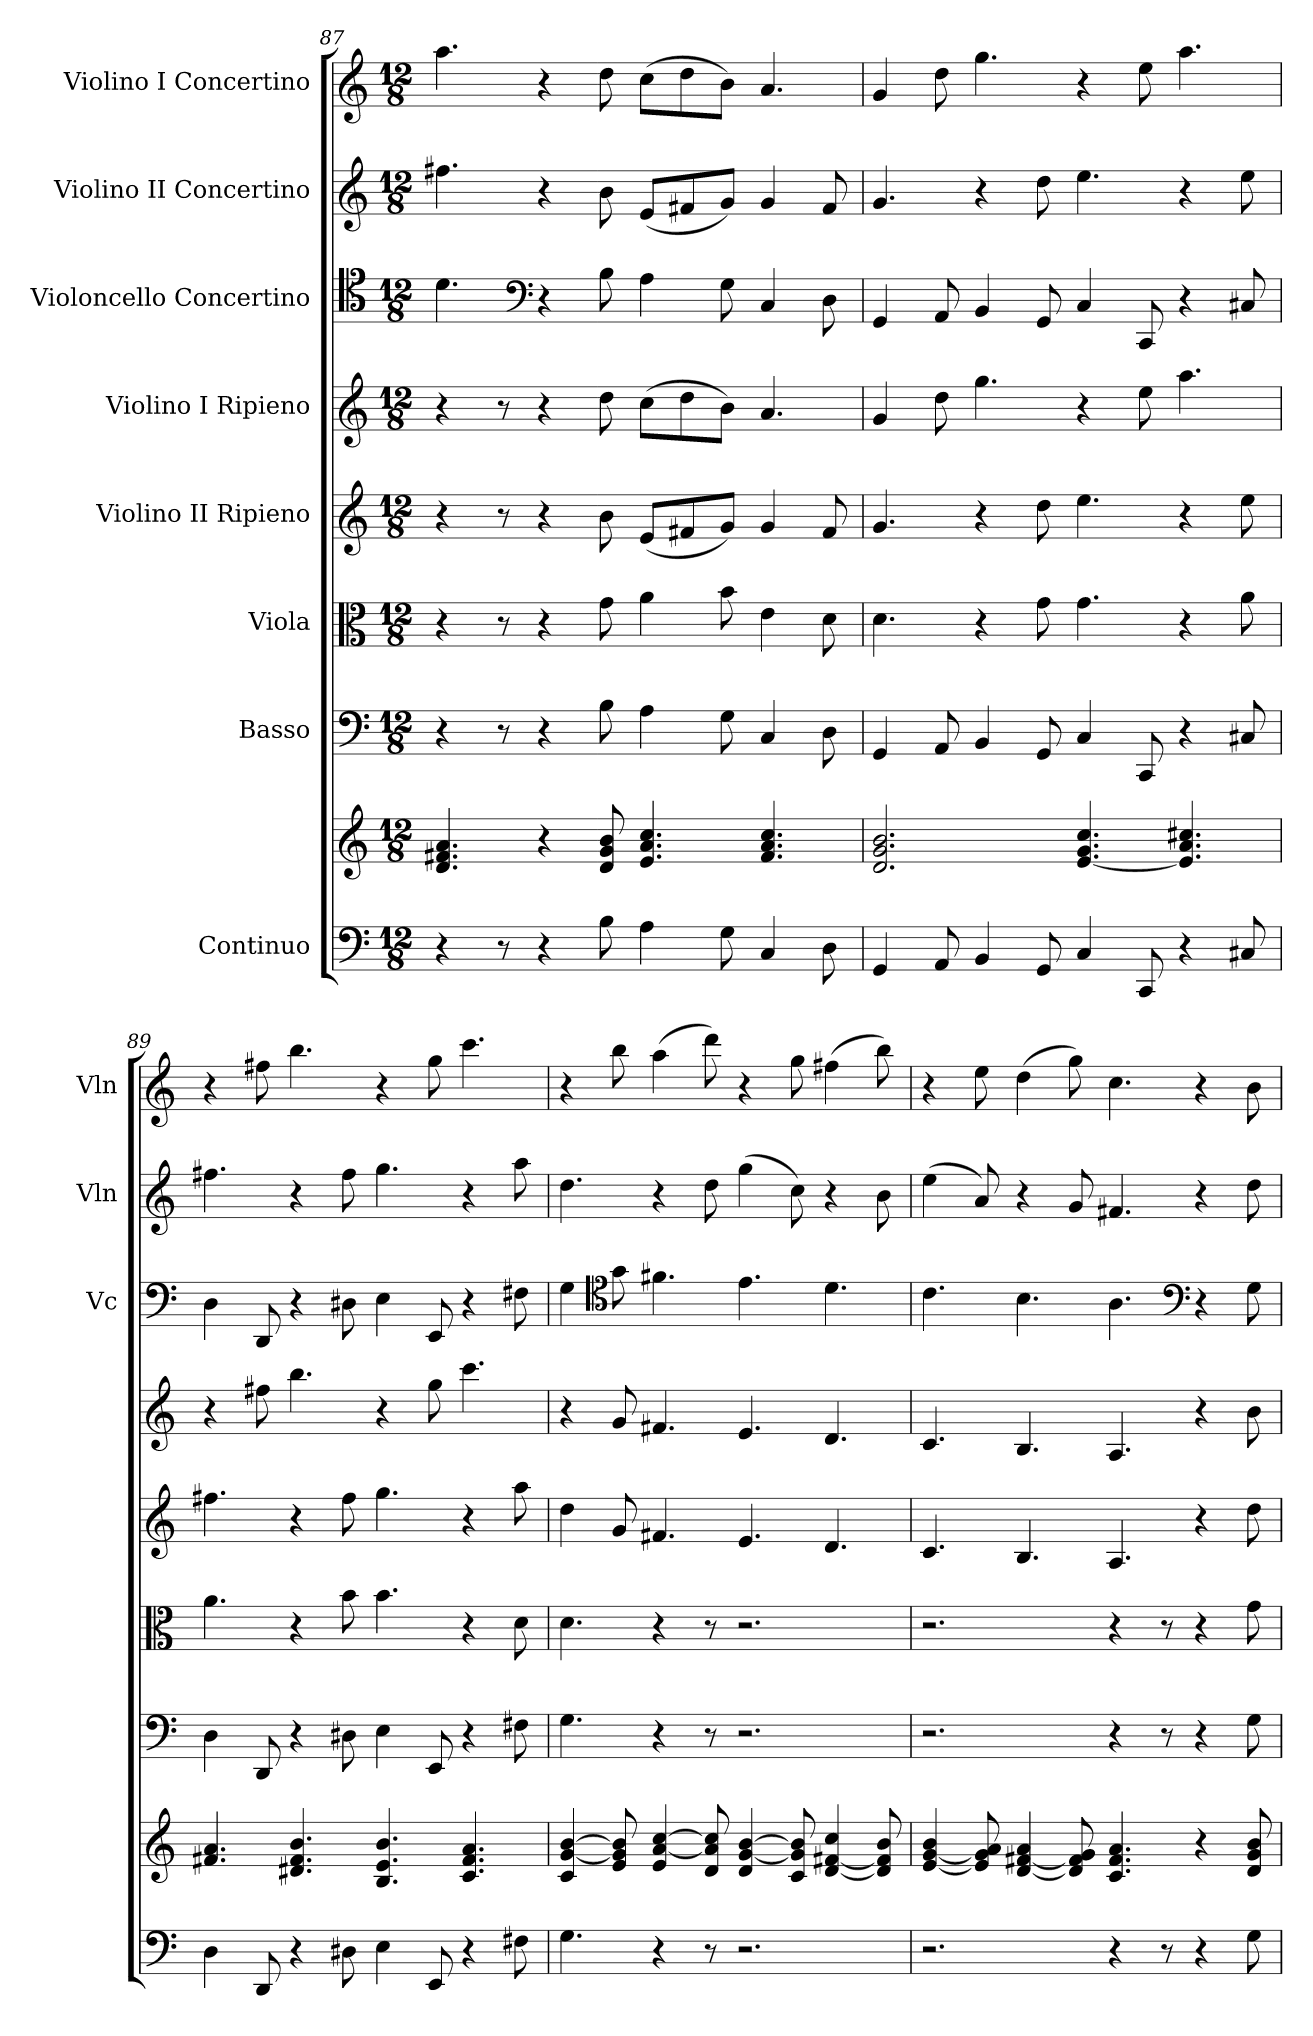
**kern	**kern	**kern	**kern	**kern	**kern	**kern	**kern	**kern
*part8	*part8	*part7	*part6	*part5	*part4	*part3	*part2	*part1
*staff9	*staff8	*staff7	*staff6	*staff5	*staff4	*staff3	*staff2	*staff1
*I"Continuo	*	*I"Basso	*I"Viola	*I"Violino II Ripieno	*I"Violino I Ripieno	*I"Violoncello Concertino	*I"Violino II Concertino	*I"Violino I Concertino
*	*	*	*	*	*	*I'Vc	*I'Vln	*I'Vln
!!LO:PB:g=z
*clefF4	*clefG2	*clefF4	*clefC3	*clefG2	*clefG2	*clefC4	*clefG2	*clefG2
*k[]	*k[]	*k[]	*k[]	*k[]	*k[]	*k[]	*k[]	*k[]
*M12/8	*M12/8	*M12/8	*M12/8	*M12/8	*M12/8	*M12/8	*M12/8	*M12/8
=87	=87	=87	=87	=87	=87	=87	=87	=87
4r	4.d/ 4.f#X/ 4.a/	4r	4r	4r	4r	4.d\	4.ff#X\	4.aa\
8r	.	8r	8r	8r	8r	.	.	.
*	*	*	*	*	*	*clefF4	*	*
4r	4r	4r	4r	4r	4r	4r	4r	4r
8B\	8d/ 8g/ 8b/	8B\	8g\	8b\	8dd\	8B\	8b\	8dd\
4A\	4.e/ 4.a/ 4.cc/	4A\	4a\	(<8e/L	(>8cc\L	4A\	(<8e/L	(>8cc\L
.	.	.	.	8f#X/	8dd\	.	8f#X/	8dd\
8G\	.	8G\	8b\	8g/J)	8b\J)	8G\	8g/J)	8b\J)
4C/	4.f#/ 4.a/ 4.cc/	4C/	4e\	4g/	4.a/	4C/	4g/	4.a/
8D\	.	8D\	8d\	8f#/	.	8D\	8f#/	.
=88	=88	=88	=88	=88	=88	=88	=88	=88
4GG/	2.d/ 2.g/ 2.b/	4GG/	4.d\	4.g/	4g/	4GG/	4.g/	4g/
8AA/	.	8AA/	.	.	8dd\	8AA/	.	8dd\
4BB/	.	4BB/	4r	4r	4.gg\	4BB/	4r	4.gg\
8GG/	.	8GG/	8g\	8dd\	.	8GG/	8dd\	.
4C/	[4.e/ 4.g/ 4.cc/	4C/	4.g\	4.ee\	4r	4C/	4.ee\	4r
8CC/	.	8CC/	.	.	8ee\	8CC/	.	8ee\
4r	4.e/] 4.a/ 4.cc#X/	4r	4r	4r	4.aa\	4r	4r	4.aa\
8C#X/	.	8C#X/	8a\	8ee\	.	8C#X/	8ee\	.
=89	=89	=89	=89	=89	=89	=89	=89	=89
4D\	4.f#X/ 4.a/	4D\	4.a\	4.ff#X\	4r	4D\	4.ff#X\	4r
8DD/	.	8DD/	.	.	8ff#X\	8DD/	.	8ff#X\
4r	4.d#X/ 4.f#/ 4.b/	4r	4r	4r	4.bb\	4r	4r	4.bb\
8D#X\	.	8D#X\	8b\	8ff#\	.	8D#X\	8ff#\	.
4E\	4.B/ 4.e/ 4.b/	4E\	4.b\	4.gg\	4r	4E\	4.gg\	4r
8EE/	.	8EE/	.	.	8gg\	8EE/	.	8gg\
4r	4.c/ 4.f#/ 4.a/	4r	4r	4r	4.ccc\	4r	4r	4.ccc\
8F#X\	.	8F#X\	8d\	8aa\	.	8F#X\	8aa\	.
=90	=90	=90	=90	=90	=90	=90	=90	=90
4.G\	4c/ [4g/ [4b/	4.G\	4.d\	4dd\	4r	4G\	4.dd\	4r
*	*	*	*	*	*	*clefC4	*	*
.	8e/ 8g/] 8b/]	.	.	8g/	8g/	8g\	.	8bb\
4r	4e/ [4a/ [4cc/	4r	4r	4.f#X/	4.f#X/	4.f#X\	4r	(>4aa\
8r	8d/ 8a/] 8cc/]	8r	8r	.	.	.	8dd\	8ddd\)
2.r	4d/ [4g/ [4b/	2.r	2.r	4.e/	4.e/	4.e\	(>4gg\	4r
.	8c/ 8g/] 8b/]	.	.	.	.	.	8cc\)	8gg\
.	[4d/ [4f#X/ 4cc/	.	.	4.d/	4.d/	4.d\	4r	(>4ff#X\
.	8d/] 8f#/] 8b/	.	.	.	.	.	8b\	8bb\)
=91	=91	=91	=91	=91	=91	=91	=91	=91
2.r	[4e/ [4g/ 4b/	2.r	2.r	4.c/	4.c/	4.c\	(>4ee\	4r
.	8e/] 8g/] 8a/	.	.	.	.	.	8a/)	8ee\
.	[4d/ [4f#X/ 4a/	.	.	4.B/	4.B/	4.B\	4r	(>4dd\
.	8d/] 8f#/] 8g/	.	.	.	.	.	8g/	8gg\)
4r	4.c/ 4.f#/ 4.a/	4r	4r	4.A/	4.A/	4.A\	4.f#X/	4.cc\
8r	.	8r	8r	.	.	.	.	.
*	*	*	*	*	*	*clefF4	*	*
4r	4r	4r	4r	4r	4r	4r	4r	4r
8G\	8d/ 8g/ 8b/	8G\	8g\	8dd\	8b\	8G\	8dd\	8b\
=	=	=	=	=	=	=	=	=
*-	*-	*-	*-	*-	*-	*-	*-	*-
